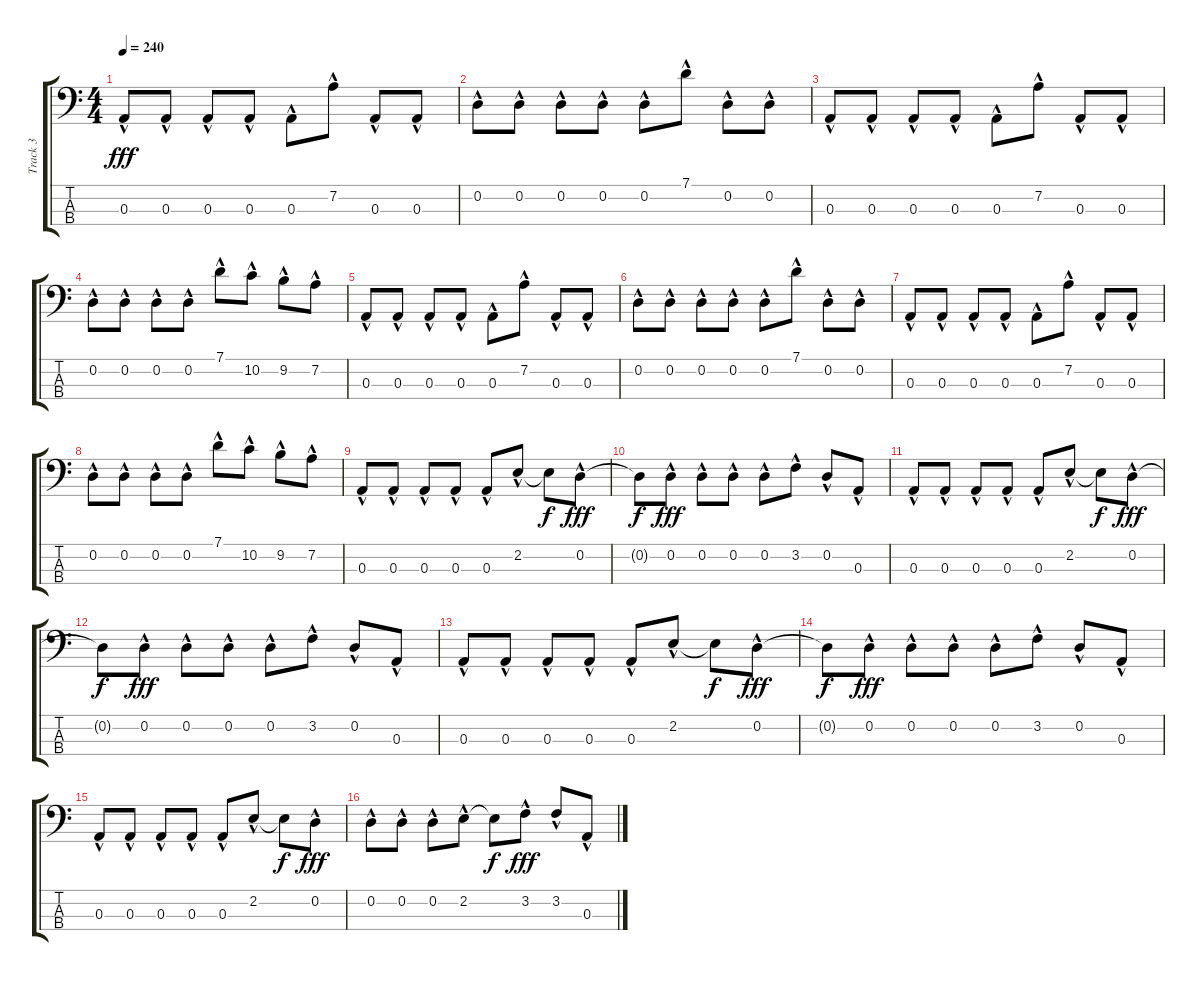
\track ("Track 3" "Track 3") {instrument electricbasspick bank 2}
\staff {score tabs}
\tuning (G2 D2 A1 E1) {hide}
\ts (4 4)
\tempo 240
\clef f4
\ks c
0.3{hac}.8{dy fff} 0.3{hac}.8 0.3{hac}.8 0.3{hac}.8 0.3{hac}.8 7.2{hac}.8 0.3{hac}.8 0.3{hac}.8 |
0.2{hac}.8 0.2{hac}.8 0.2{hac}.8 0.2{hac}.8 0.2{hac}.8 7.1{hac}.8 0.2{hac}.8 0.2{hac}.8 |
0.3{hac}.8 0.3{hac}.8 0.3{hac}.8 0.3{hac}.8 0.3{hac}.8 7.2{hac}.8 0.3{hac}.8 0.3{hac}.8 |
0.2{hac}.8 0.2{hac}.8 0.2{hac}.8 0.2{hac}.8 7.1{hac}.8 10.2{hac}.8 9.2{hac}.8 7.2{hac}.8 |
0.3{hac}.8 0.3{hac}.8 0.3{hac}.8 0.3{hac}.8 0.3{hac}.8 7.2{hac}.8 0.3{hac}.8 0.3{hac}.8 |
0.2{hac}.8 0.2{hac}.8 0.2{hac}.8 0.2{hac}.8 0.2{hac}.8 7.1{hac}.8 0.2{hac}.8 0.2{hac}.8 |
0.3{hac}.8 0.3{hac}.8 0.3{hac}.8 0.3{hac}.8 0.3{hac}.8 7.2{hac}.8 0.3{hac}.8 0.3{hac}.8 |
0.2{hac}.8 0.2{hac}.8 0.2{hac}.8 0.2{hac}.8 7.1{hac}.8 10.2{hac}.8 9.2{hac}.8 7.2{hac}.8 |
0.3{hac}.8 0.3{hac}.8 0.3{hac}.8 0.3{hac}.8 0.3{hac}.8 2.2{hac}.8 2.2{t}.8{dy f} 0.2{hac}.8{dy fff} |
0.2{t}.8{dy f} 0.2{hac}.8{dy fff} 0.2{hac}.8 0.2{hac}.8 0.2{hac}.8 3.2{hac}.8 0.2{hac}.8 0.3{hac}.8 |
0.3{hac}.8 0.3{hac}.8 0.3{hac}.8 0.3{hac}.8 0.3{hac}.8 2.2{hac}.8 2.2{t}.8{dy f} 0.2{hac}.8{dy fff} |
0.2{t}.8{dy f} 0.2{hac}.8{dy fff} 0.2{hac}.8 0.2{hac}.8 0.2{hac}.8 3.2{hac}.8 0.2{hac}.8 0.3{hac}.8 |
0.3{hac}.8 0.3{hac}.8 0.3{hac}.8 0.3{hac}.8 0.3{hac}.8 2.2{hac}.8 2.2{t}.8{dy f} 0.2{hac}.8{dy fff} |
0.2{t}.8{dy f} 0.2{hac}.8{dy fff} 0.2{hac}.8 0.2{hac}.8 0.2{hac}.8 3.2{hac}.8 0.2{hac}.8 0.3{hac}.8 |
0.3{hac}.8 0.3{hac}.8 0.3{hac}.8 0.3{hac}.8 0.3{hac}.8 2.2{hac}.8 2.2{t}.8{dy f} 0.2{hac}.8{dy fff} |
0.2{hac}.8 0.2{hac}.8 0.2{hac}.8 2.2{hac}.8 2.2{t}.8{dy f} 3.2{hac}.8{dy fff} 3.2{hac}.8 0.3{hac}.8
